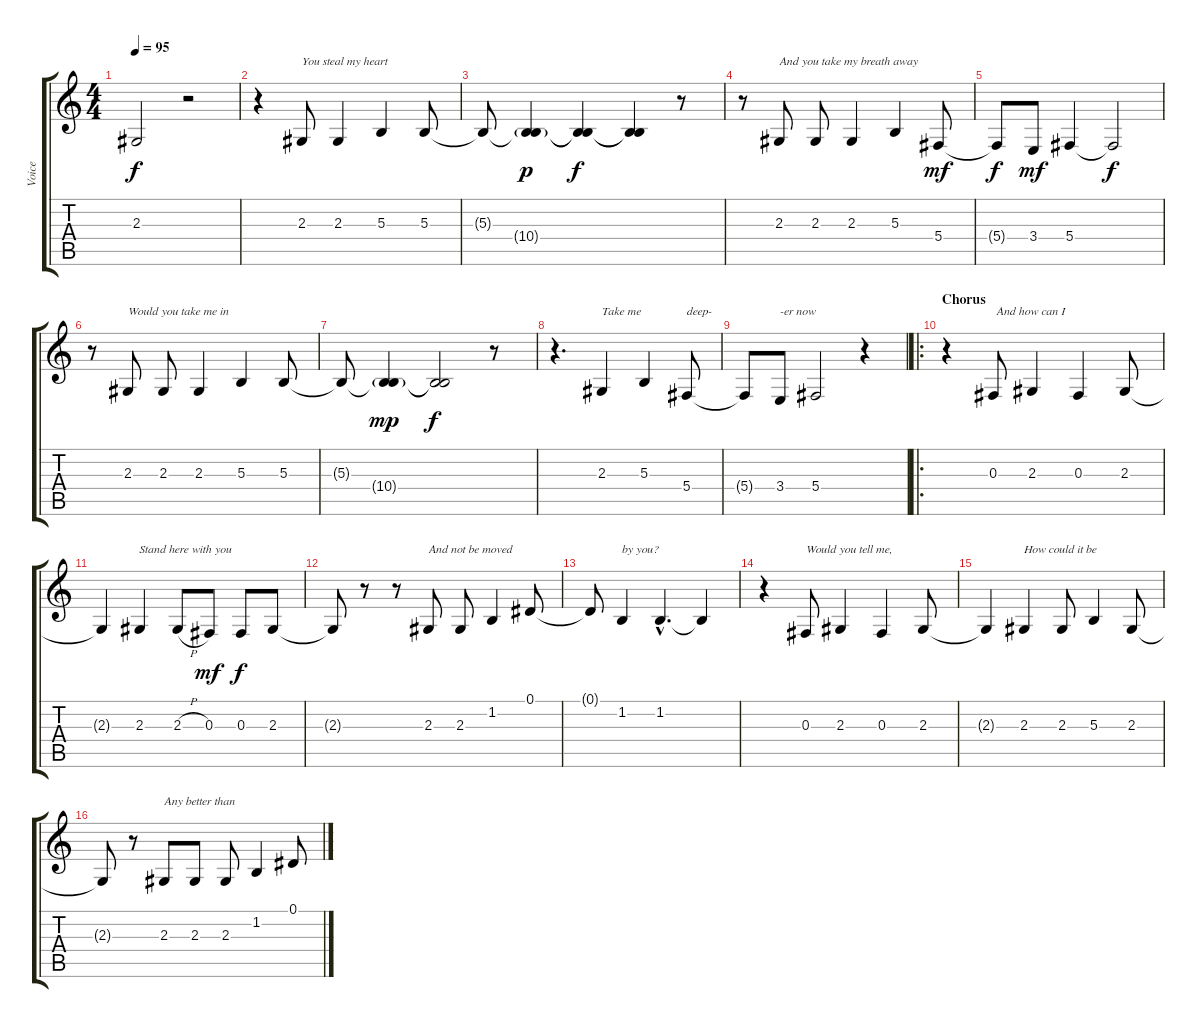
\track ("Voice" "Voice") {instrument acousticgrandpiano}
\staff {score tabs}
\tuning (Eb4 Bb3 Gb3 Db3 Ab2 Eb2) {hide}
\ts (4 4)
\tempo 95
\clef g2
\ks c
2.3{t}.2{dy f} r.2 |
r.4 2.3.8{txt "You steal my heart"} 2.3.4 5.3.4 5.3.8 |
5.3{t}.8 (5.3{t} 10.4{g}).4{dy p} (5.3{t} 10.4{t}).4{dy f} (5.3{t} 10.4{t}).4 r.8 |
r.8 2.3.8{txt "And you take my breath away"} 2.3.8 2.3.4 5.3.4 5.4.8{dy mf} |
5.4{t}.8{dy f} 3.4.8{dy mf} 5.4.4 5.4{t}.2{dy f} |
r.8 2.3.8{txt "Would you take me in"} 2.3.8 2.3.4 5.3.4 5.3.8 |
5.3{t}.8 (5.3{t} 10.4{g}).4{dy mp} (5.3{t} 10.4{t}).2{dy f} r.8 |
r.4{d} 2.3.4{txt "Take me"} 5.3.4 5.4.8{txt "deep-"} |
5.4{t}.8 3.4.8{txt "-er now"} 5.4.2 r.4 |
\ro
\section ("" "Chorus")
r.4{volume 16} 0.3.8{txt " And how can I"} 2.3.4 0.3.4 2.3.8 |
2.3{t}.4 2.3.4{txt "Stand here with you"} 2.3{h}.8 0.3.8{dy mf} 0.3.8{dy f} 2.3.8 |
2.3{t}.8 r.8 r.8 2.3.8{txt "And not be moved"} 2.3.8 1.2.4 0.1.8 |
0.1{t}.8 1.2.4{txt "by you?"} 1.2{hac}.4{d} 1.2{t}.4 |
r.4 0.3.8{txt "Would you tell me, "} 2.3.4 0.3.4 2.3.8 |
2.3{t}.4 2.3.4{txt "How could it be"} 2.3.8 5.3.4 2.3.8 |
2.3{t}.8 r.8 2.3.8{txt "Any better than"} 2.3.8 2.3.8 1.2.4 0.1.8
